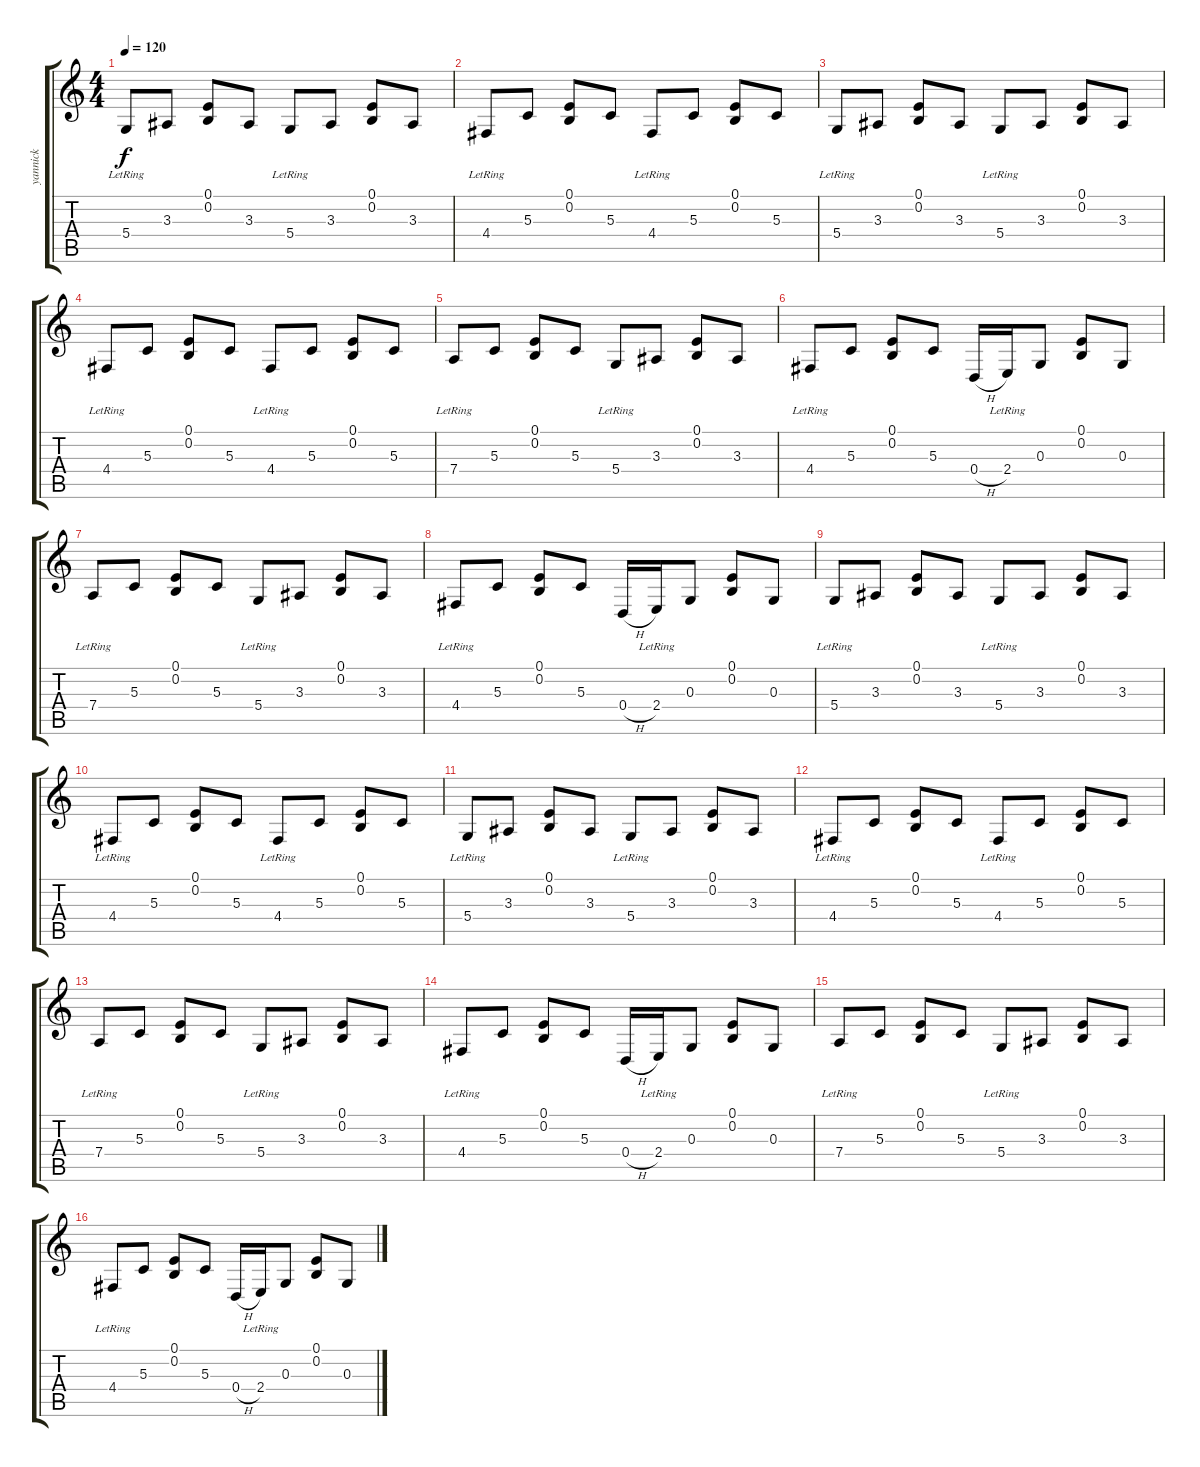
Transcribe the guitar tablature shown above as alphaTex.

\track ("yannick" "yannick") {instrument acousticgrandpiano}
\staff {score tabs}
\tuning (E4 B3 G3 D3 A2 E2) {hide}
\ts (4 4)
\tempo 120
\clef g2
\ks c
5.4{lr}.8{dy f} 3.3.8 (0.1 0.2).8 3.3.8 5.4{lr}.8 3.3.8 (0.1 0.2).8 3.3.8 |
4.4{lr}.8 5.3.8 (0.1 0.2).8 5.3.8 4.4{lr}.8 5.3.8 (0.1 0.2).8 5.3.8 |
5.4{lr}.8 3.3.8 (0.1 0.2).8 3.3.8 5.4{lr}.8 3.3.8 (0.1 0.2).8 3.3.8 |
4.4{lr}.8 5.3.8 (0.1 0.2).8 5.3.8 4.4{lr}.8 5.3.8 (0.1 0.2).8 5.3.8 |
7.4{lr}.8 5.3.8 (0.1 0.2).8 5.3.8 5.4{lr}.8 3.3.8 (0.1 0.2).8 3.3.8 |
4.4{lr}.8 5.3.8 (0.1 0.2).8 5.3.8 0.4{h}.16 2.4{lr}.16 0.3.8 (0.1 0.2).8 0.3.8 |
7.4{lr}.8 5.3.8 (0.1 0.2).8 5.3.8 5.4{lr}.8 3.3.8 (0.1 0.2).8 3.3.8 |
4.4{lr}.8 5.3.8 (0.1 0.2).8 5.3.8 0.4{h}.16 2.4{lr}.16 0.3.8 (0.1 0.2).8 0.3.8 |
5.4{lr}.8 3.3.8 (0.1 0.2).8 3.3.8 5.4{lr}.8 3.3.8 (0.1 0.2).8 3.3.8 |
4.4{lr}.8 5.3.8 (0.1 0.2).8 5.3.8 4.4{lr}.8 5.3.8 (0.1 0.2).8 5.3.8 |
5.4{lr}.8 3.3.8 (0.1 0.2).8 3.3.8 5.4{lr}.8 3.3.8 (0.1 0.2).8 3.3.8 |
4.4{lr}.8 5.3.8 (0.1 0.2).8 5.3.8 4.4{lr}.8 5.3.8 (0.1 0.2).8 5.3.8 |
7.4{lr}.8 5.3.8 (0.1 0.2).8 5.3.8 5.4{lr}.8 3.3.8 (0.1 0.2).8 3.3.8 |
4.4{lr}.8 5.3.8 (0.1 0.2).8 5.3.8 0.4{h}.16 2.4{lr}.16 0.3.8 (0.1 0.2).8 0.3.8 |
7.4{lr}.8 5.3.8 (0.1 0.2).8 5.3.8 5.4{lr}.8 3.3.8 (0.1 0.2).8 3.3.8 |
4.4{lr}.8 5.3.8 (0.1 0.2).8 5.3.8 0.4{h}.16 2.4{lr}.16 0.3.8 (0.1 0.2).8 0.3.8
